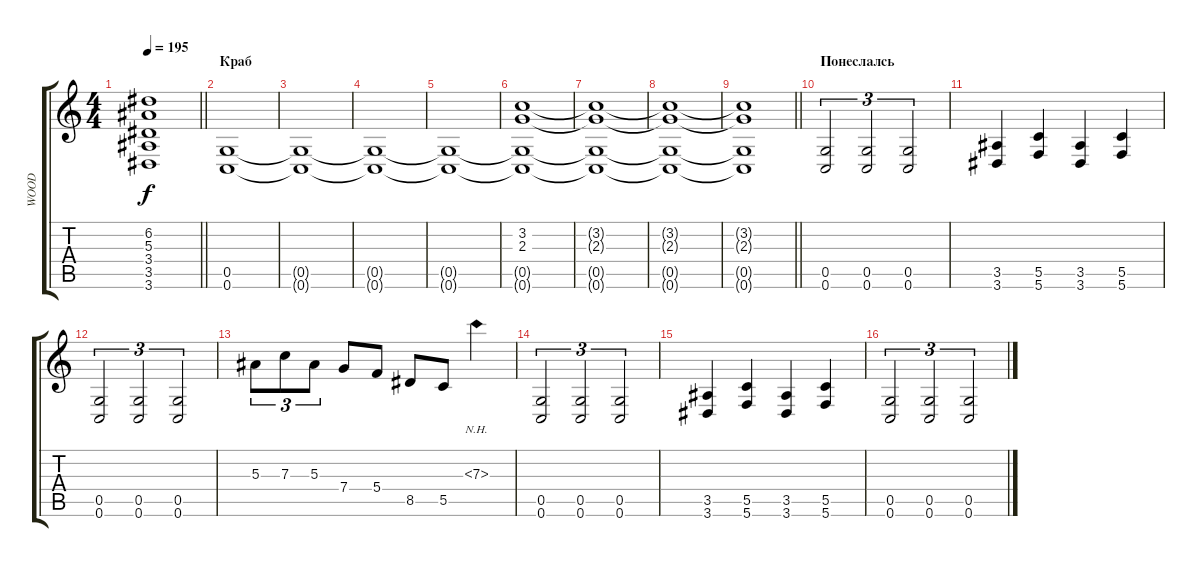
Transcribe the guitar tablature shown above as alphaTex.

\track ("WOOD" "WOOD") {instrument distortionguitar}
\staff {score tabs}
\tuning (D4 A3 F3 C3 G2 C2) {hide}
\ts (4 4)
\tempo 195
\clef g2
\barLineRight lightlight
\ks c
(6.2 5.3 3.4 3.5 3.6).1{dy f} |
\section ("" "Краб")
(0.5 0.6).1 |
(0.5{t} 0.6{t}).1 |
(0.5{t} 0.6{t}).1 |
(0.5{t} 0.6{t}).1 |
(3.2 2.3 0.5{t} 0.6{t}).1 |
(3.2{t} 2.3{t} 0.5{t} 0.6{t}).1 |
(3.2{t} 2.3{t} 0.5{t} 0.6{t}).1 |
\barLineRight lightlight
(3.2{t} 2.3{t} 0.5{t} 0.6{t}).1 |
\section ("" "Понеслалсь")
(0.5 0.6).2{tu (3 2)} (0.5 0.6).2{tu (3 2)} (0.5 0.6).2{tu (3 2)} |
(3.5 3.6).4 (5.5 5.6).4 (3.5 3.6).4 (5.5 5.6).4 |
(0.5 0.6).2{tu (3 2)} (0.5 0.6).2{tu (3 2)} (0.5 0.6).2{tu (3 2)} |
5.3.8{tu (3 2)} 7.3.8{tu (3 2)} 5.3.8{tu (3 2)} 7.4.8 5.4.8 8.5.8 5.5.8 7.3{nh}.4 |
(0.5 0.6).2{tu (3 2)} (0.5 0.6).2{tu (3 2)} (0.5 0.6).2{tu (3 2)} |
(3.5 3.6).4 (5.5 5.6).4 (3.5 3.6).4 (5.5 5.6).4 |
(0.5 0.6).2{tu (3 2)} (0.5 0.6).2{tu (3 2)} (0.5 0.6).2{tu (3 2)}
